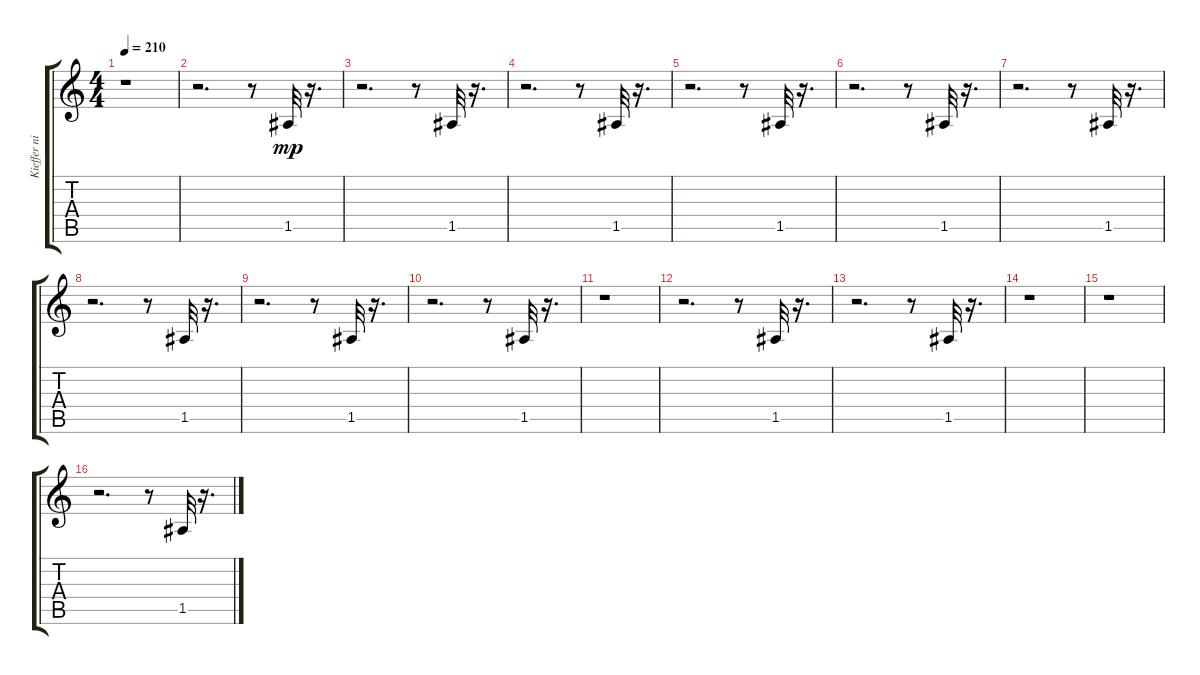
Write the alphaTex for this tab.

\track ("Kieffer nicolas" "Kieffer ni") {instrument acousticguitarnylon}
\staff {score tabs}
\tuning (E4 B3 G3 D3 A2 E2) {hide}
\ts (4 4)
\tempo 210
\clef g2
\ks c
r.1{dy mp} |
r.2{d} r.8 1.5.32 r.16{d} |
r.2{d} r.8 1.5.32 r.16{d} |
r.2{d} r.8 1.5.32 r.16{d} |
r.2{d} r.8 1.5.32 r.16{d} |
r.2{d} r.8 1.5.32 r.16{d} |
r.2{d} r.8 1.5.32 r.16{d} |
r.2{d} r.8 1.5.32 r.16{d} |
r.2{d} r.8 1.5.32 r.16{d} |
r.2{d} r.8 1.5.32 r.16{d} |
r.1 |
r.2{d} r.8 1.5.32 r.16{d} |
r.2{d} r.8 1.5.32 r.16{d} |
r.1 |
r.1 |
r.2{d} r.8 1.5.32 r.16{d}
